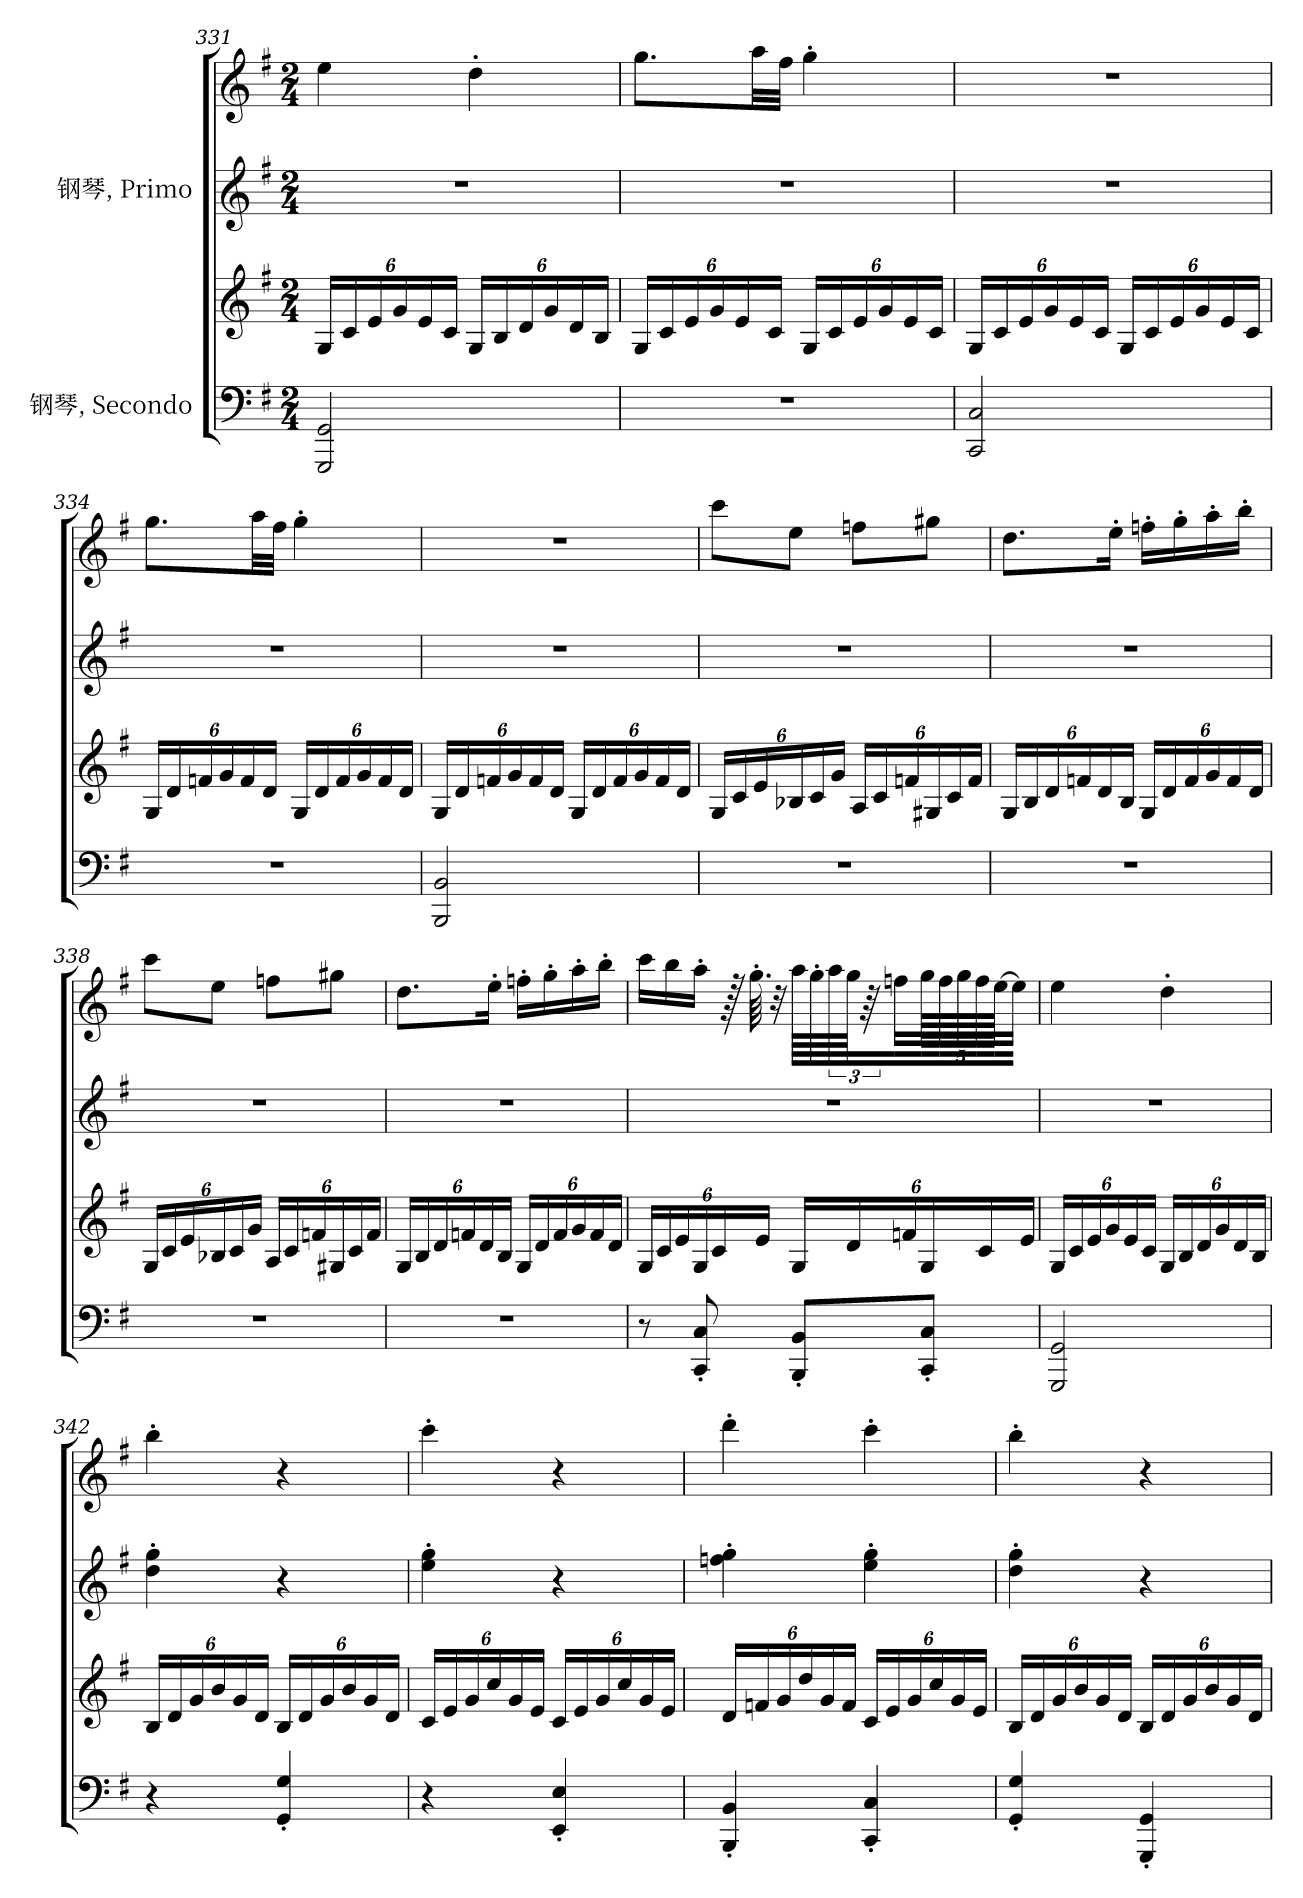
**kern	**kern	**kern	**kern
*part2	*part2	*part1	*part1
*staff4	*staff3	*staff2	*staff1
*I"钢琴, Secondo	*	*I"钢琴, Primo	*
*clefF4	*clefG2	*clefG2	*clefG2
*k[f#]	*k[f#]	*k[f#]	*k[f#]
*M2/4	*M2/4	*M2/4	*M2/4
*	*Xbrackettup	*	*
=331	=331	=331	=331
2GGG/ 2GG/	24G/LL	2r	4ee\
.	24c/	.	.
.	24e/	.	.
.	24g/	.	.
.	24e/	.	.
.	24c/JJ	.	.
.	24G/LL	.	4dd'\
.	24B/	.	.
.	24d/	.	.
.	24g/	.	.
.	24d/	.	.
.	24B/JJ	.	.
!!LO:LB:g=z
=332	=332	=332	=332
2r	24G/LL	2r	8.gg\L
.	24c/	.	.
.	24e/	.	.
.	24g/	.	.
.	24e/	.	.
.	.	.	32aa\LL
.	24c/JJ	.	.
.	.	.	32ff#\JJJ
.	24G/LL	.	4gg'\
.	24c/	.	.
.	24e/	.	.
.	24g/	.	.
.	24e/	.	.
.	24c/JJ	.	.
=333	=333	=333	=333
2CC/ 2C/	24G/LL	2r	2r
.	24c/	.	.
.	24e/	.	.
.	24g/	.	.
.	24e/	.	.
.	24c/JJ	.	.
.	24G/LL	.	.
.	24c/	.	.
.	24e/	.	.
.	24g/	.	.
.	24e/	.	.
.	24c/JJ	.	.
=334	=334	=334	=334
2r	24G/LL	2r	8.gg\L
.	24d/	.	.
.	24fn/	.	.
.	24g/	.	.
.	24f/	.	.
.	.	.	32aa\LL
.	24d/JJ	.	.
.	.	.	32ff#\JJJ
.	24G/LL	.	4gg'\
.	24d/	.	.
.	24f/	.	.
.	24g/	.	.
.	24f/	.	.
.	24d/JJ	.	.
!!LO:LB:g=z
=335	=335	=335	=335
2BBB/ 2BB/	24G/LL	2r	2r
.	24d/	.	.
.	24fn/	.	.
.	24g/	.	.
.	24f/	.	.
.	24d/JJ	.	.
.	24G/LL	.	.
.	24d/	.	.
.	24f/	.	.
.	24g/	.	.
.	24f/	.	.
.	24d/JJ	.	.
=336	=336	=336	=336
2r	24G/LL	2r	8ccc\L
.	24c/	.	.
.	24e/	.	.
.	24B-X/	.	8ee\J
.	24c/	.	.
.	24g/JJ	.	.
.	24A/LL	.	8ffn\L
.	24c/	.	.
.	24fn/	.	.
.	24G#X/	.	8gg#X\J
.	24c/	.	.
.	24f/JJ	.	.
=337	=337	=337	=337
2r	24G/LL	2r	8.dd\L
.	24B/	.	.
.	24d/	.	.
.	24fn/	.	.
.	24d/	.	.
.	.	.	16ee'\Jk
.	24B/JJ	.	.
.	24G/LL	.	16ffn'\LL
.	24d/	.	.
.	.	.	16gg'\
.	24f/	.	.
.	24g/	.	16aa'\
.	24f/	.	.
.	.	.	16bb'\JJ
.	24d/JJ	.	.
!!LO:PB:g=z
=338	=338	=338	=338
2r	24G/LL	2r	8ccc\L
.	24c/	.	.
.	24e/	.	.
.	24B-X/	.	8ee\J
.	24c/	.	.
.	24g/JJ	.	.
.	24A/LL	.	8ffn\L
.	24c/	.	.
.	24fn/	.	.
.	24G#X/	.	8gg#X\J
.	24c/	.	.
.	24f/JJ	.	.
=339	=339	=339	=339
2r	24G/LL	2r	8.dd\L
.	24B/	.	.
.	24d/	.	.
.	24fn/	.	.
.	24d/	.	.
.	.	.	16ee'\Jk
.	24B/JJ	.	.
.	24G/LL	.	16ffn'\LL
.	24d/	.	.
.	.	.	16gg'\
.	24f/	.	.
.	24g/	.	16aa'\
.	24f/	.	.
.	.	.	16bb'\JJ
.	24d/JJ	.	.
!!LO:LB:g=z
=340	=340	=340	=340
8r	24G/LL	2r	16ccc\LL
.	24c/	.	.
.	.	.	16bb\
.	24e/	.	.
8CC/' 8C/'	24G/	.	16aa'\JJ
.	24c/	.	.
.	.	.	128r
.	.	.	64.gg'\
.	24e/JJ	.	.
.	.	.	32r
8BBB/' 8BB/'L	24G/LL	.	64aa\LLLL
.	.	.	64gg'\
.	.	.	96aa\
.	24d/	.	96gg\JJJJ
.	.	.	96r
.	.	.	16ffn\LL
.	24fn/	.	.
*	*	*	*Xbrackettup
8CC/' 8C/'J	24G/	.	80gg\LL
.	.	.	80ff\
.	.	.	80gg\
.	.	.	80ff\
.	24c/	.	.
.	.	.	[80ee\JJ
.	.	.	16ee\JJ]
.	24e/JJ	.	.
=341	=341	=341	=341
2GGG/ 2GG/	24G/LL	2r	4ee\
.	24c/	.	.
.	24e/	.	.
.	24g/	.	.
.	24e/	.	.
.	24c/JJ	.	.
.	24G/LL	.	4dd'\
.	24B/	.	.
.	24d/	.	.
.	24g/	.	.
.	24d/	.	.
.	24B/JJ	.	.
!!LO:LB:g=z
=342	=342	=342	=342
4r	24B/LL	4dd\' 4gg\'	4bb'\
.	24d/	.	.
.	24g/	.	.
.	24b/	.	.
.	24g/	.	.
.	24d/JJ	.	.
4GG/' 4G/'	24B/LL	4r	4r
.	24d/	.	.
.	24g/	.	.
.	24b/	.	.
.	24g/	.	.
.	24d/JJ	.	.
=343	=343	=343	=343
4r	24c/LL	4ee\' 4gg\'	4ccc'\
.	24e/	.	.
.	24g/	.	.
.	24cc/	.	.
.	24g/	.	.
.	24e/JJ	.	.
4EE/' 4E/'	24c/LL	4r	4r
.	24e/	.	.
.	24g/	.	.
.	24cc/	.	.
.	24g/	.	.
.	24e/JJ	.	.
=344	=344	=344	=344
4BBB/' 4BB/'	24d/LL	4ffn\' 4gg\'	4ddd'\
.	24fn/	.	.
.	24g/	.	.
.	24dd/	.	.
.	24g/	.	.
.	24f/JJ	.	.
4CC/' 4C/'	24c/LL	4ee\' 4gg\'	4ccc'\
.	24e/	.	.
.	24g/	.	.
.	24cc/	.	.
.	24g/	.	.
.	24e/JJ	.	.
!!LO:PB:g=z
=345	=345	=345	=345
4GG/' 4G/'	24B/LL	4dd\' 4gg\'	4bb'\
.	24d/	.	.
.	24g/	.	.
.	24b/	.	.
.	24g/	.	.
.	24d/JJ	.	.
4GGG/' 4GG/'	24B/LL	4r	4r
.	24d/	.	.
.	24g/	.	.
.	24b/	.	.
.	24g/	.	.
.	24d/JJ	.	.
=	=	=	=
*-	*-	*-	*-
